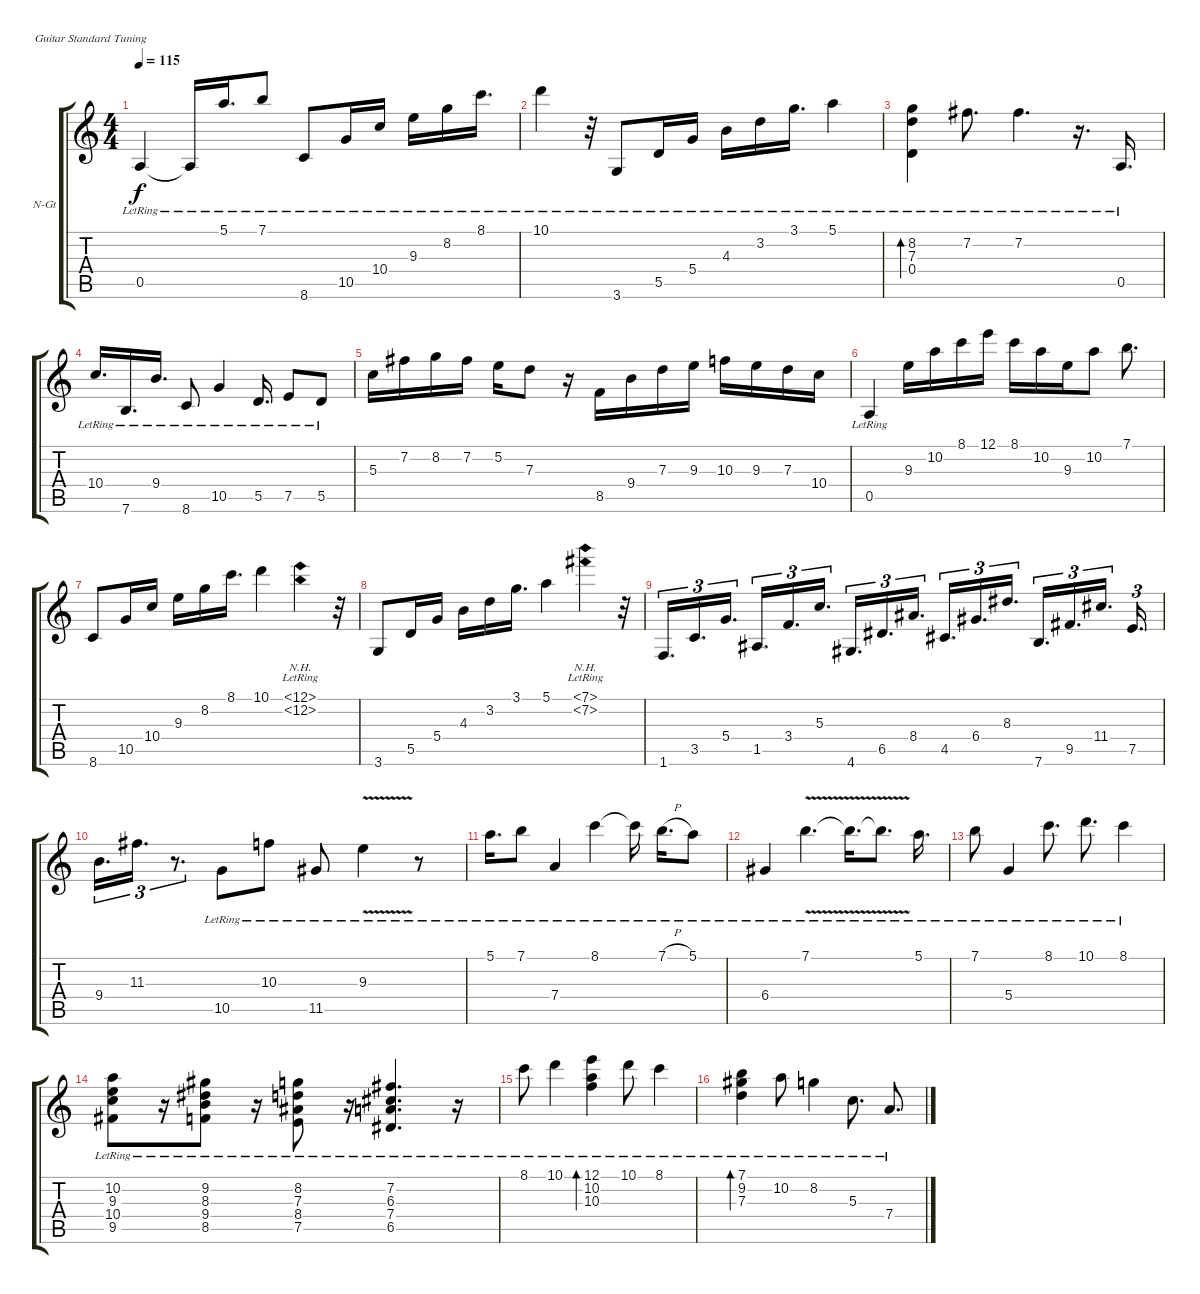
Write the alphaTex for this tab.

\bracketExtendMode groupsimilarinstruments
\firstSystemTrackNameOrientation horizontal
\otherSystemsTrackNameOrientation horizontal
\track ("Rodrigo" "N-Gt") {instrument acousticguitarnylon}
\staff {score tabs}
\tuning (E4 B3 G3 D3 A2 E2)
\ts (4 4)
\tempo 115
\clef g2
\ks c
0.5{lr}.4{dy f} 0.5{lr t}.16 5.1{lr}.16{d} 7.1{lr}.8 8.6{lr}.8 10.5{lr}.16 10.4{lr}.16 9.3{lr}.16 8.2{lr}.16 8.1{lr}.16{d} |
10.1{lr}.4 r.32 3.6{lr}.8 5.5{lr}.16 5.4{lr}.16 4.3{lr}.16 3.2{lr}.16 3.1{lr}.16{d} 5.1{lr}.4 |
(8.2{lr} 7.3{lr} 0.4{lr}).4{bd 480} 7.2{lr}.8{d} 7.2{lr}.4{d} r.16{d} 0.5{lr}.16{d} |
10.4{lr}.16{d} 7.6{lr}.16{d} 9.4{lr}.16{d} 8.6{lr}.8 10.5{lr}.4 5.5{lr}.16{d} 7.5{lr}.8 5.5{lr}.8 |
5.3.16 7.2.16 8.2.16 7.2.16 5.2.16 7.3.8 r.16 8.5.16 9.4.16 7.3.16 9.3.16 10.3.16 9.3.16 7.3.16 10.4.16 |
0.5{lr}.4 9.3.16 10.2.16 8.1.16 12.1.16 8.1.16 10.2.16 9.3.16 10.2.8 7.1.8{d} |
8.6.8 10.5.16 10.4.16 9.3.16 8.2.16 8.1.16{d} 10.1.4 (12.1{nh lr} 12.2{nh lr}).4 r.32 |
3.6.8 5.5.16 5.4.16 4.3.16 3.2.16 3.1.16{d} 5.1.4 (7.1{nh lr} 7.2{nh lr}).4 r.32 |
1.6.16{d tu (3 2)} 3.5.16{d tu (3 2)} 5.4.16{d tu (3 2)} 1.5.16{d tu (3 2)} 3.4.16{d tu (3 2)} 5.3.16{d tu (3 2)} 4.6.16{d tu (3 2)} 6.5.16{d tu (3 2)} 8.4.16{d tu (3 2)} 4.5.16{d tu (3 2)} 6.4.16{d tu (3 2)} 8.3.16{d tu (3 2)} 7.6.16{d tu (3 2)} 9.5.16{d tu (3 2)} 11.4.16{d tu (3 2)} 7.5.16{d tu (3 2)} |
9.4.16{d tu (3 2)} 11.3.16{d tu (3 2)} r.8{d tu (3 2)} 10.5{lr}.8 10.3{lr}.8 11.5{lr}.8 9.3{v lr}.4 r.8 |
5.1{lr}.16{d} 7.1{lr}.8 7.4{lr}.4 8.1{lr}.4 8.1{lr t}.16 7.1{h lr}.16{d} 5.1{lr}.8 |
6.4{lr}.4 7.1{v lr}.4{d} 7.1{v lr t}.16{d} 7.1{v lr t}.8{d} 5.1{lr}.16{d} |
7.1{lr}.8 5.4{lr}.4 8.1{lr}.8{d} 10.1{lr}.8{d} 8.1{lr}.4 |
(10.2{lr} 9.3{lr} 10.4{lr} 9.5{lr}).8 r.16 (9.2{lr} 8.3{lr} 9.4{lr} 8.5{lr}).8 r.16 (8.2{lr} 7.3{lr} 8.4{lr} 7.5{lr}).8 r.16 (7.2{lr} 6.3{lr} 7.4{lr} 6.5{lr}).4{d} r.16 |
8.1{lr}.8 10.1{lr}.4 (12.1{lr} 10.2{lr} 10.3{lr}).4{bd 480} 10.1{lr}.8 8.1{lr}.4 |
(7.1{lr} 9.2{lr} 7.3{lr}).4{bd 480} 10.2{lr}.8 8.2{lr}.4 5.3{lr}.8{d} 7.4{lr}.8{d}
